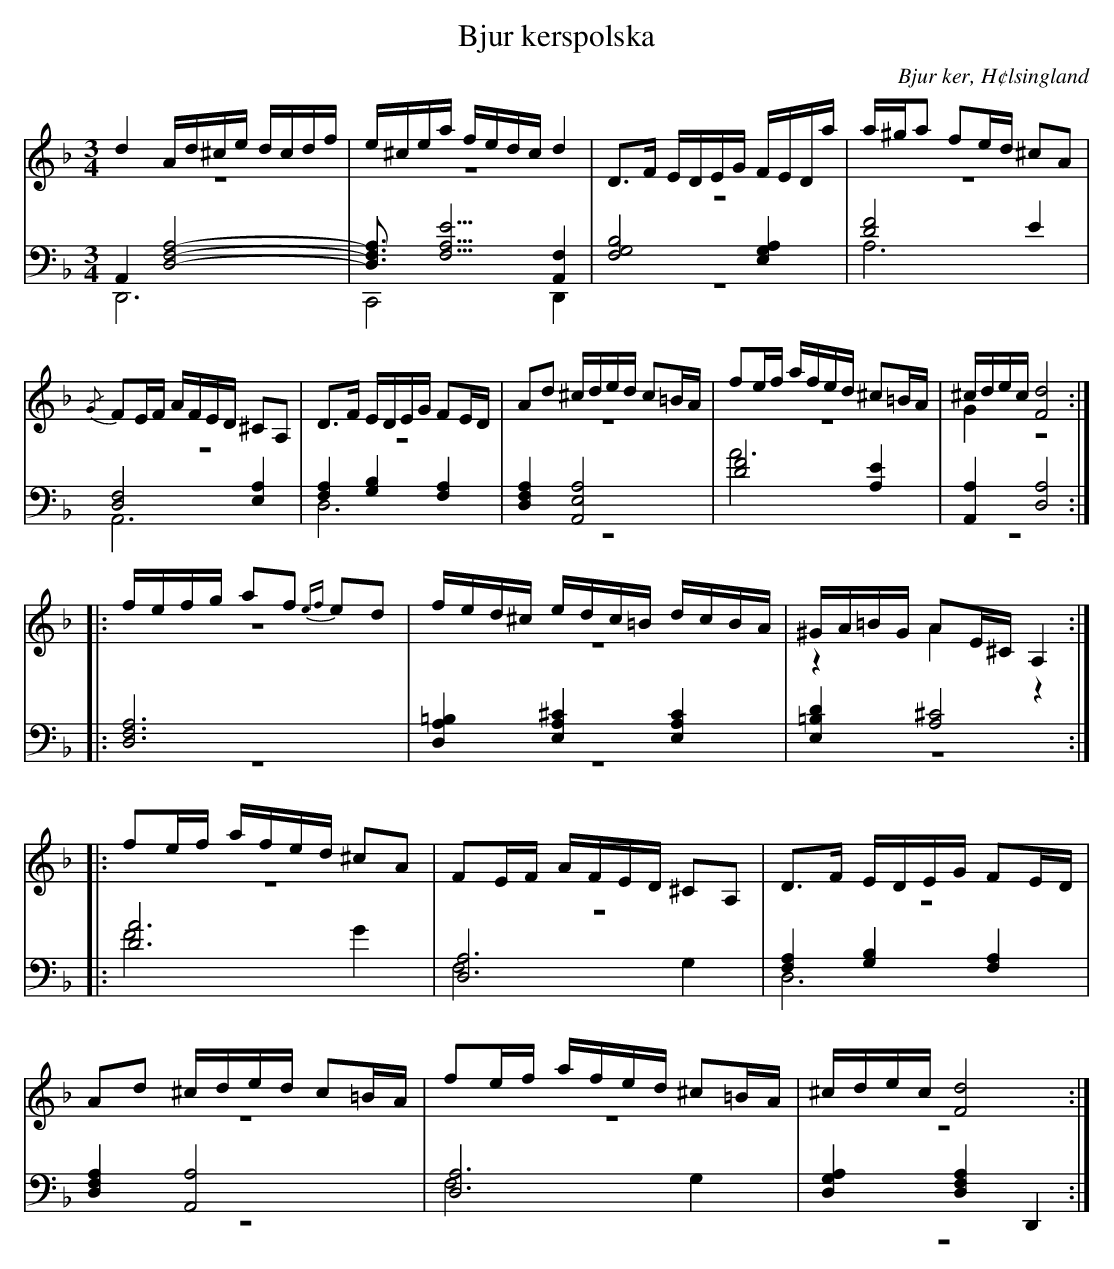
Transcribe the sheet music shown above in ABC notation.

X:1
T: Bjur kerspolska
O: Bjur ker, H¢lsingland
M: 3/4
L: 1/16
K: Dm
V:1
V:2 merge
V:3
V:4 merge
V:1
d4 Ad^ce dcdf |e^cea fedc d4|D2>F2 EDEG FEDa|a^ga2 f2ed ^c2A2|
{/G}F2EF AFED ^C2A,2|D2>F2 EDEG F2ED|A2d2 ^cded c2=BA|f2ef afed ^c2=BA|^cdec [F8d8]:|
|:fefg a2f2 {ef}e2d2 |fed^c edc=B dcBA|^GA=BG A2E^C A,4:|
|:f2ef afed ^c2A2|F2EF AFED ^C2A,2|D2>F2 EDEG F2ED|
A2d2 ^cded c2=BA|f2ef afed ^c2=BA|^cdec [F8d8]:|
V:2
z12|z12|z12|z12|
z12|z12|z12|z12|G4 z8:|
|:z12|z12|z4 A4 z4:|
|:z12|z12|z12|
z12|z12|z12:|
V:3 clef=bass
A,,4 [D,8F,8A,8]-|[D,3F,3A,3] [F,5A,5E5] [F,4A,,4]|[B,8F,8G,8] [E,4G,4A,4]|[D8F8] E4|
[D,8F,8] [E,4A,4]|[F,4A,4] [G,4B,4] [F,4A,4]|[D,4F,4A,4] [A,,8E,8A,8]|[D8F8] [A,4E4]|[A,,4A,4] [D,8A,8]:|
|:[D,12F,12A,12]|[D,4A,4=B,4] [E,4A,4^C4] [E,4A,4C4]|[E,4=B,4D4] [A,8^C8]:|
|:[D12A12]|[D,12A,12]|[F,4A,4] [G,4B,4] [F,4A,4]|
[D,4F,4A,4] [A,,8A,8]|[D,12A,12]|[D,4G,4A,4] [D,4F,4A,4] D,,4:|
V:4 clef=bass
D,,12|C,,8 D,,4|z12|A,12|
A,,12|D,12|z12|A12|z12:|
|:z12|z12|z12:|
|:F8 G4|F,8 G,4|D,12|
z12|F,8 G,4|z12:|
